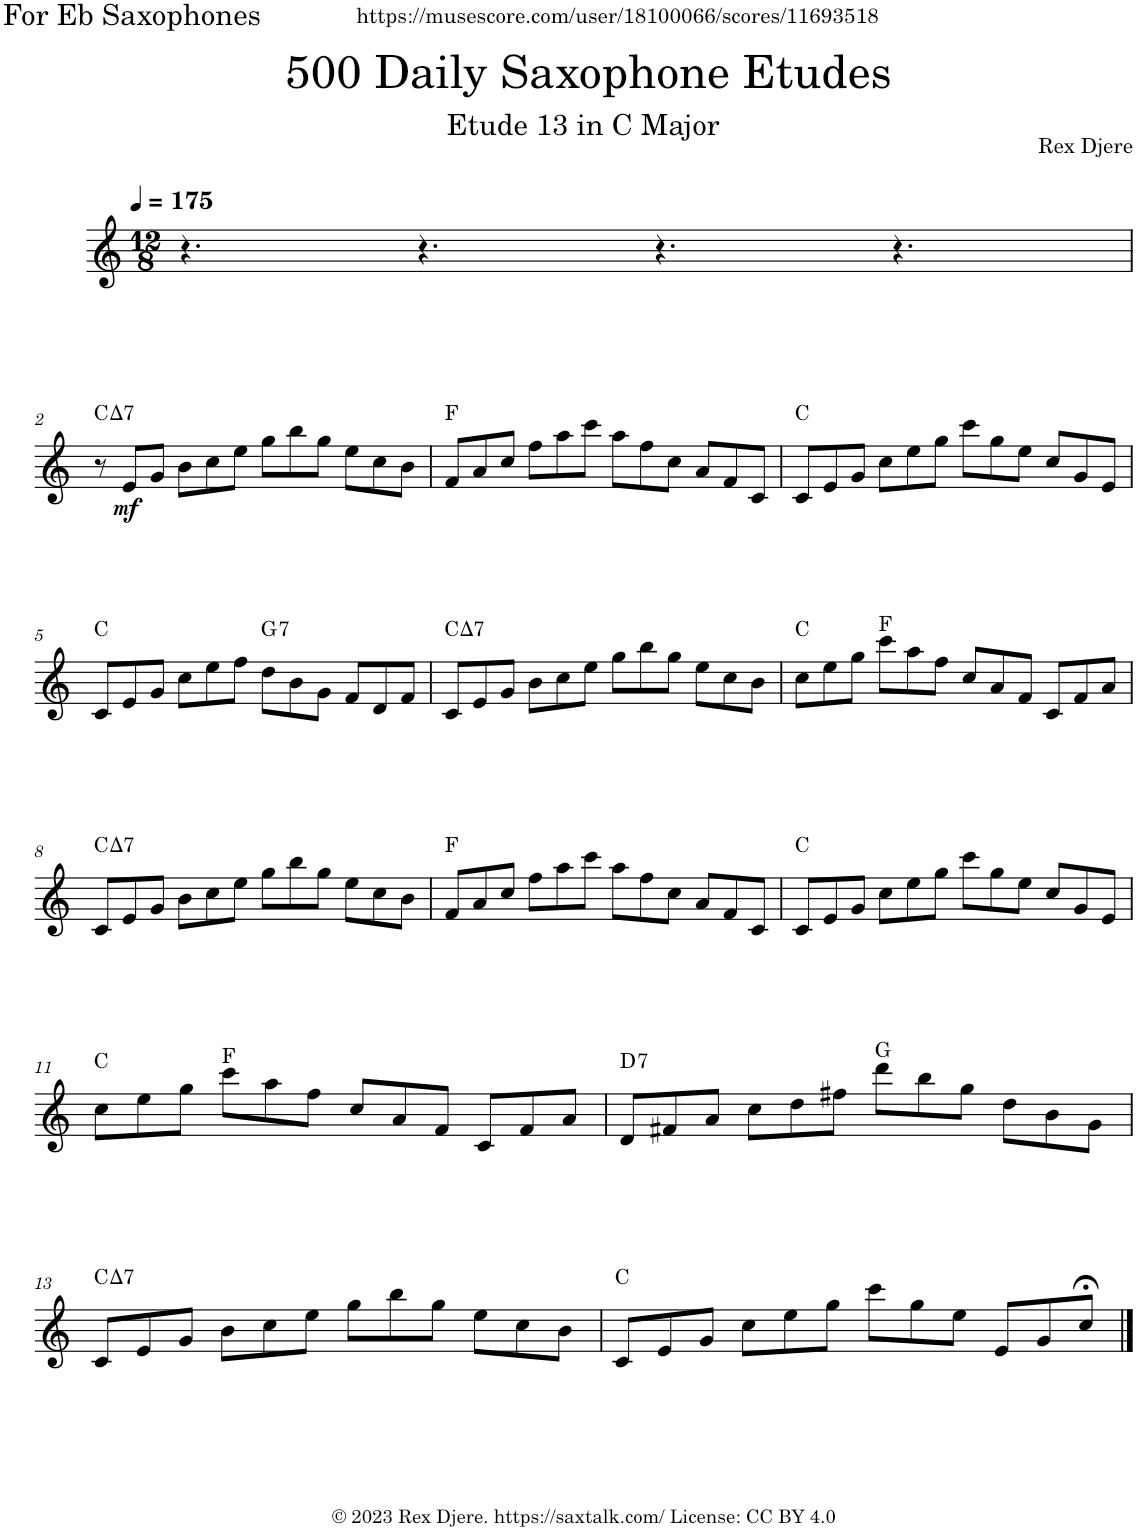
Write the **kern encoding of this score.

**kern	**dynam	**harte
*part1	*part1	*part1
*staff1	*staff1	*
*I"Alto Saxophone	*	*
*I'A. Sax.	*	*
*clefG2	*	*
*Trd5c9	*	*
*k[]	*	*
*M12/8	*	*
*MM175	*	*
=1	=1	=1
4.r	.	.
4.r	.	.
4.r	.	.
4.r	.	.
!!LO:LB:g=z
=2	=2	=2
!	!	!LO:H:kt=7
8r	.	C:maj7
!	!LO:DY:b	!
8e/L	mf	.
8g/J	.	.
8b\L	.	.
8cc\	.	.
8ee\J	.	.
8gg\L	.	.
8bb\	.	.
8gg\J	.	.
8ee\L	.	.
8cc\	.	.
8b\J	.	.
=3	=3	=3
8f/L	.	F:maj
8a/	.	.
8cc/J	.	.
8ff\L	.	.
8aa\	.	.
8ccc\J	.	.
8aa\L	.	.
8ff\	.	.
8cc\J	.	.
8a/L	.	.
8f/	.	.
8c/J	.	.
=4	=4	=4
8c/L	.	C:maj
8e/	.	.
8g/J	.	.
8cc\L	.	.
8ee\	.	.
8gg\J	.	.
8ccc\L	.	.
8gg\	.	.
8ee\J	.	.
8cc/L	.	.
8g/	.	.
8e/J	.	.
!!LO:LB:g=z
=5	=5	=5
8c/L	.	C:maj
8e/	.	.
8g/J	.	.
8cc\L	.	.
8ee\	.	.
8ff\J	.	.
!	!	!LO:H:kt=7
8dd\L	.	G:7
8b\	.	.
8g\J	.	.
8f/L	.	.
8d/	.	.
8f/J	.	.
=6	=6	=6
!	!	!LO:H:kt=7
8c/L	.	C:maj7
8e/	.	.
8g/J	.	.
8b\L	.	.
8cc\	.	.
8ee\J	.	.
8gg\L	.	.
8bb\	.	.
8gg\J	.	.
8ee\L	.	.
8cc\	.	.
8b\J	.	.
=7	=7	=7
8cc\L	.	C:maj
8ee\	.	.
8gg\J	.	.
8ccc\L	.	F:maj
8aa\	.	.
8ff\J	.	.
8cc/L	.	.
8a/	.	.
8f/J	.	.
8c/L	.	.
8f/	.	.
8a/J	.	.
!!LO:LB:g=z
=8	=8	=8
!	!	!LO:H:kt=7
8c/L	.	C:maj7
8e/	.	.
8g/J	.	.
8b\L	.	.
8cc\	.	.
8ee\J	.	.
8gg\L	.	.
8bb\	.	.
8gg\J	.	.
8ee\L	.	.
8cc\	.	.
8b\J	.	.
=9	=9	=9
8f/L	.	F:maj
8a/	.	.
8cc/J	.	.
8ff\L	.	.
8aa\	.	.
8ccc\J	.	.
8aa\L	.	.
8ff\	.	.
8cc\J	.	.
8a/L	.	.
8f/	.	.
8c/J	.	.
=10	=10	=10
8c/L	.	C:maj
8e/	.	.
8g/J	.	.
8cc\L	.	.
8ee\	.	.
8gg\J	.	.
8ccc\L	.	.
8gg\	.	.
8ee\J	.	.
8cc/L	.	.
8g/	.	.
8e/J	.	.
!!LO:LB:g=z
=11	=11	=11
8cc\L	.	C:maj
8ee\	.	.
8gg\J	.	.
8ccc\L	.	F:maj
8aa\	.	.
8ff\J	.	.
8cc/L	.	.
8a/	.	.
8f/J	.	.
8c/L	.	.
8f/	.	.
8a/J	.	.
=12	=12	=12
!	!	!LO:H:kt=7
8d/L	.	D:7
8f#X/	.	.
8a/J	.	.
8cc\L	.	.
8dd\	.	.
8ff#X\J	.	.
8ddd\L	.	G:maj
8bb\	.	.
8gg\J	.	.
8dd\L	.	.
8b\	.	.
8g\J	.	.
!!LO:LB:g=z
=13	=13	=13
!	!	!LO:H:kt=7
8c/L	.	C:maj7
8e/	.	.
8g/J	.	.
8b\L	.	.
8cc\	.	.
8ee\J	.	.
8gg\L	.	.
8bb\	.	.
8gg\J	.	.
8ee\L	.	.
8cc\	.	.
8b\J	.	.
=14	=14	=14
8c/L	.	C:maj
8e/	.	.
8g/J	.	.
8cc\L	.	.
8ee\	.	.
8gg\J	.	.
8ccc\L	.	.
8gg\	.	.
8ee\J	.	.
8e/L	.	.
8g/	.	.
8cc;</J	.	.
==	==	==
*-	*-	*-
